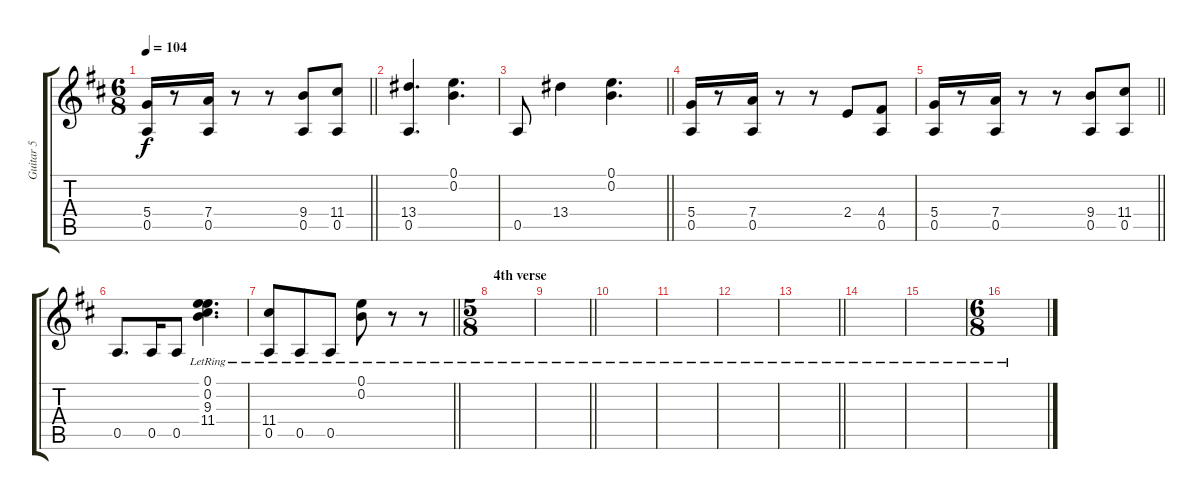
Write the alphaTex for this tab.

\track ("Guitar 5" "Guitar 5") {instrument acousticguitarsteel}
\staff {score tabs}
\tuning (E4 B3 G3 D3 A2 E2) {hide}
\ts (6 8)
\tempo 104
\clef g2
\barLineRight lightlight
\ks d
(5.4 0.5).16{dy f} r.8 (7.4 0.5).16 r.8 r.8 (9.4 0.5).8 (11.4 0.5).8 |
(13.4 0.5).4{d} (0.1 0.2).4{d} |
\barLineRight lightlight
0.5.8 13.4.4 (0.1 0.2).4{d} |
(5.4 0.5).16 r.8 (7.4 0.5).16 r.8 r.8 2.4.8 (4.4 0.5).8 |
\barLineRight lightlight
(5.4 0.5).16 r.8 (7.4 0.5).16 r.8 r.8 (9.4 0.5).8 (11.4 0.5).8 |
0.5.8{d} 0.5.16 0.5.8 (0.1{lr} 0.2{lr} 9.3{lr} 11.4{lr}).4{d} |
\barLineRight lightlight
(11.4{lr} 0.5{lr}).8 0.5{lr}.8 0.5{lr}.8 (0.1{lr} 0.2{lr}).8 r.8 r.8 |
\ts (5 8)
\section ("" "4th verse")
|
\barLineRight lightlight
|
|
|
|
\barLineRight lightlight
|
|
|
\ts (6 8)
